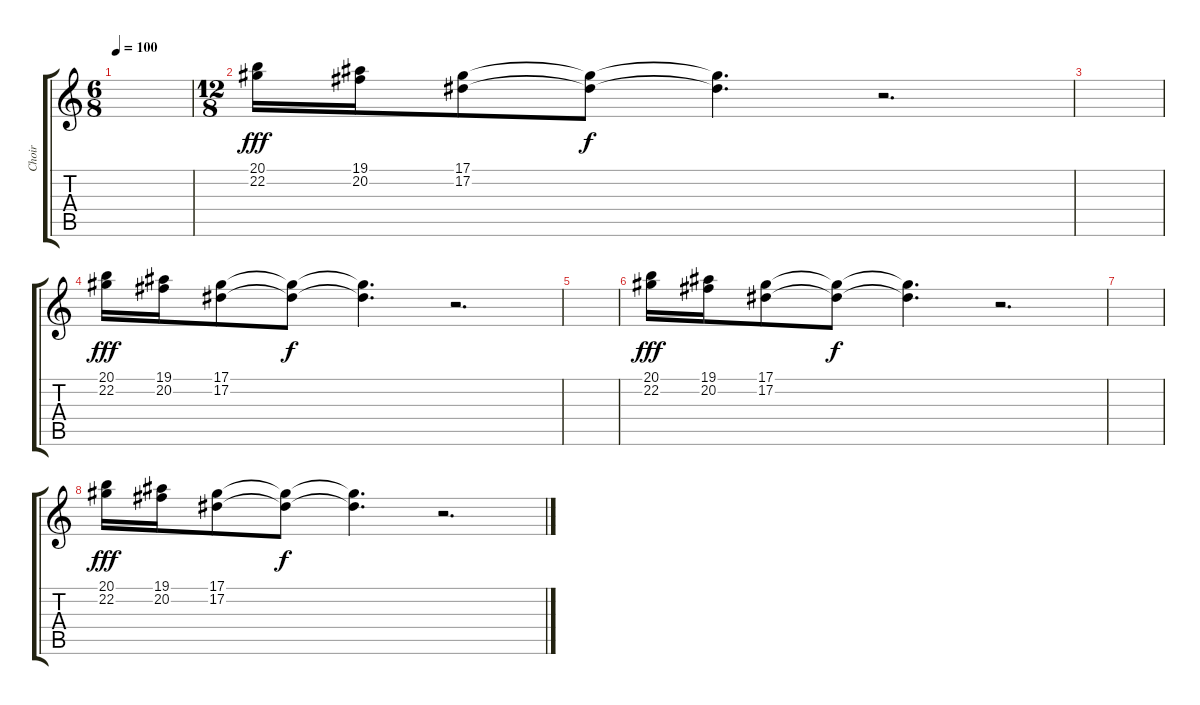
\track ("Choir" "Choir") {instrument choiraahs}
\staff {score tabs}
\tuning (Eb4 Bb3 Gb3 Db3 Ab2 Eb2) {hide}
\ts (6 8)
\tempo 100
\clef g2
\ks aminor
|
\ts (12 8)
(20.1 22.2).16{dy fff} (19.1 20.2).16 (17.1 17.2).8 (17.1{t} 17.2{t}).8{dy f} (17.1{t} 17.2{t}).4{d} r.2{d} |
|
(20.1 22.2).16{dy fff} (19.1 20.2).16 (17.1 17.2).8 (17.1{t} 17.2{t}).8{dy f} (17.1{t} 17.2{t}).4{d} r.2{d} |
|
(20.1 22.2).16{dy fff} (19.1 20.2).16 (17.1 17.2).8 (17.1{t} 17.2{t}).8{dy f} (17.1{t} 17.2{t}).4{d} r.2{d} |
|
(20.1 22.2).16{dy fff} (19.1 20.2).16 (17.1 17.2).8 (17.1{t} 17.2{t}).8{dy f} (17.1{t} 17.2{t}).4{d} r.2{d}
